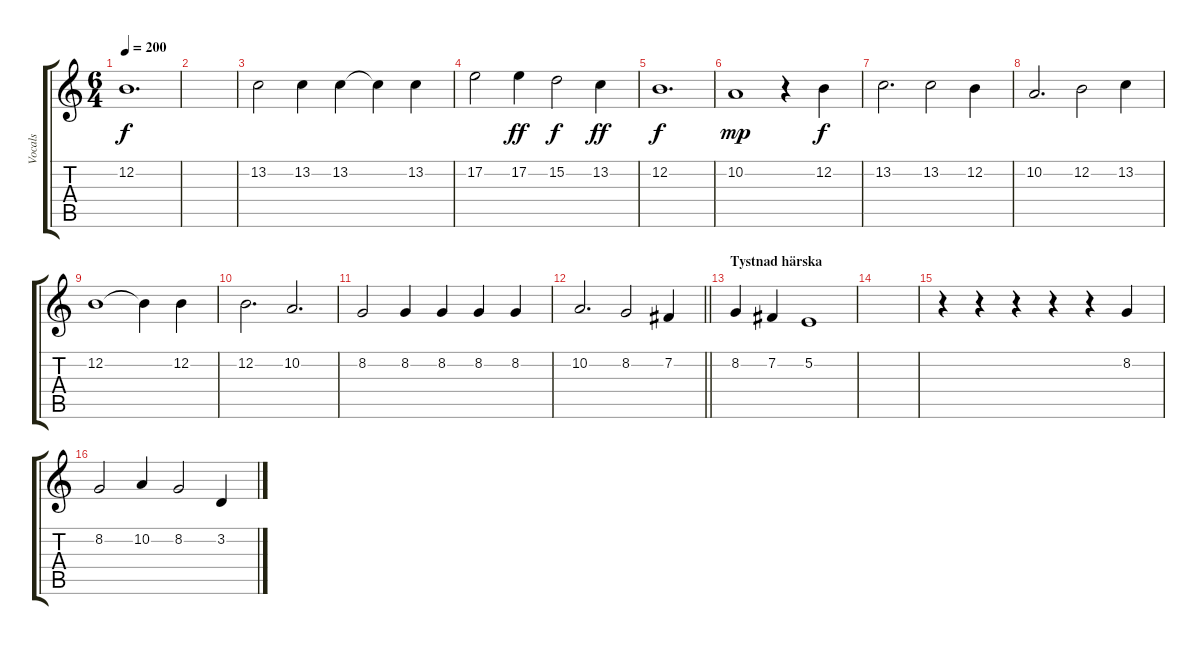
\track ("Vocals" "Vocals") {instrument lead1square}
\staff {score tabs}
\tuning (E4 B3 G3 D3 A2 D2) {hide}
\ts (6 4)
\tempo 200
\clef g2
\ks c
12.2.1{d dy f} |
|
13.2.2 13.2.4 13.2.4 13.2{t}.4 13.2.4 |
17.2.2 17.2.4{dy ff} 15.2.2{dy f} 13.2.4{dy ff} |
12.2.1{d dy f} |
10.2.1{dy mp} r.4 12.2.4{dy f} |
13.2.2{d} 13.2.2 12.2.4 |
10.2.2{d} 12.2.2 13.2.4 |
12.2.1 12.2{t}.4 12.2.4 |
12.2.2{d} 10.2.2{d} |
8.2.2 8.2.4 8.2.4 8.2.4 8.2.4 |
\barLineRight lightlight
10.2.2{d} 8.2.2 7.2.4 |
\section ("" "Tystnad härska")
8.2.4 7.2.4 5.2.1 |
|
r.4 r.4 r.4 r.4 r.4 8.2.4 |
8.2.2 10.2.4 8.2.2 3.2.4
